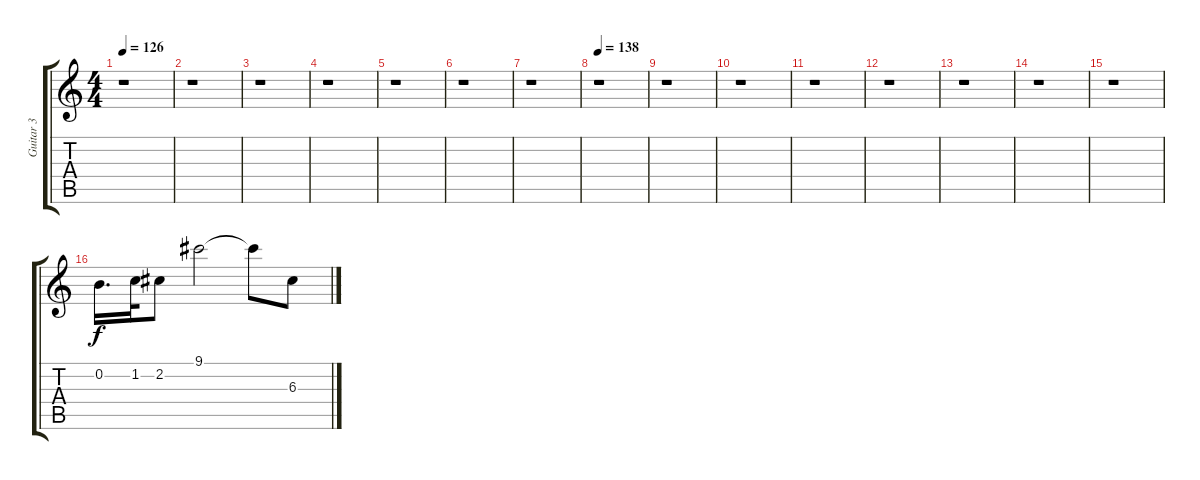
\track ("Guitar 3" "Guitar 3") {instrument distortionguitar}
\staff {score tabs}
\tuning (E4 B3 G3 D3 A2 E2) {hide}
\ts (4 4)
\tempo 126
\clef g2
\ks c
r.1{dy f} |
r.1 |
r.1 |
r.1 |
r.1 |
r.1 |
r.1 |
\tempo 138
r.1 |
r.1 |
r.1 |
r.1 |
r.1 |
r.1 |
r.1 |
r.1 |
0.2.16{d instrument distortionguitar} 1.2.32 2.2.8 9.1.2 9.1{t}.8 6.3.8
